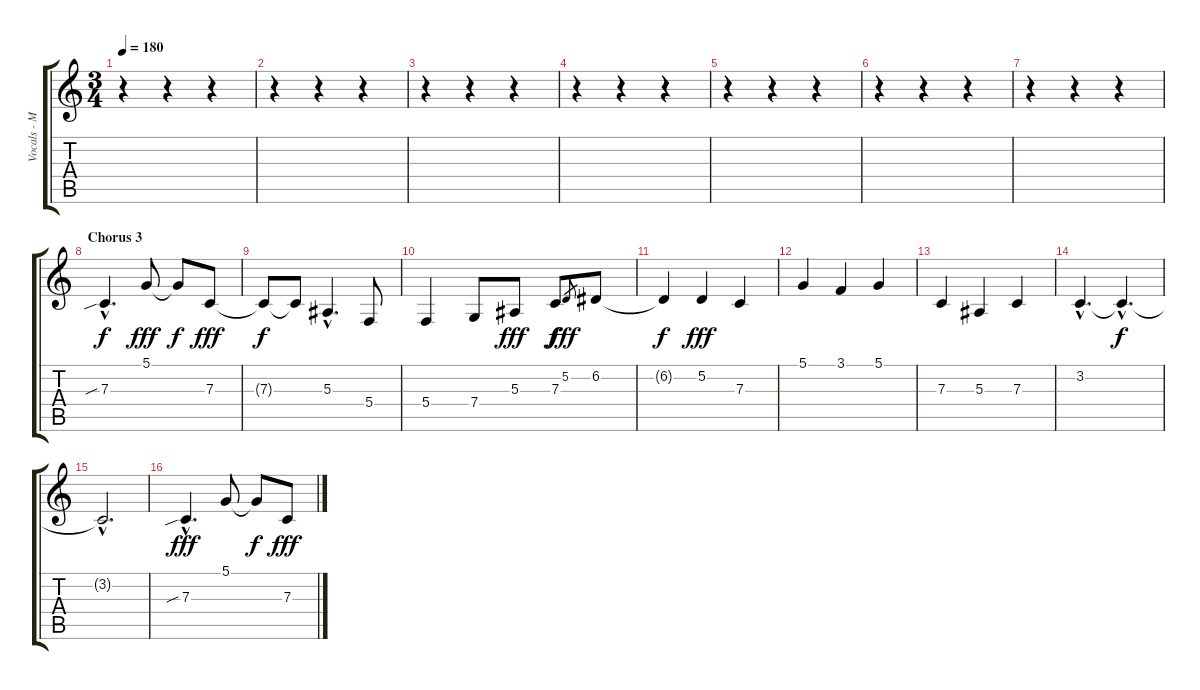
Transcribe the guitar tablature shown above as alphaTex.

\track ("Vocals - Mario" "Vocals - M") {instrument lead2sawtooth}
\staff {score tabs}
\tuning (D4 A3 F3 C3 G2 C2) {hide}
\ts (3 4)
\tempo 180
\clef g2
\ks c
r.4{dy f} r.4 r.4 |
r.4 r.4 r.4 |
r.4 r.4 r.4 |
r.4 r.4 r.4 |
r.4 r.4 r.4 |
r.4 r.4 r.4 |
r.4 r.4 r.4 |
\section ("" "Chorus 3")
7.3{sib hac}.4{d} 5.1.8{dy fff} 5.1{t}.8{dy f} 7.3.8{dy fff} |
7.3{t}.8{dy f} 7.3{t}.8 5.3{hac}.4{d} 5.4.8 |
5.4.4 7.4.8 5.3.8{dy fff} 7.3.8{dy f} 5.2.8{gr dy fff} 6.2.8 |
6.2{t}.4{dy f} 5.2.4{dy fff} 7.3.4 |
5.1.4 3.1.4 5.1.4 |
7.3.4 5.3.4 7.3.4 |
3.2{hac}.4{d} 3.2{hac t}.4{d dy f} |
3.2{hac t}.2{d} |
7.3{sib hac}.4{d dy fff} 5.1.8 5.1{t}.8{dy f} 7.3.8{dy fff}
